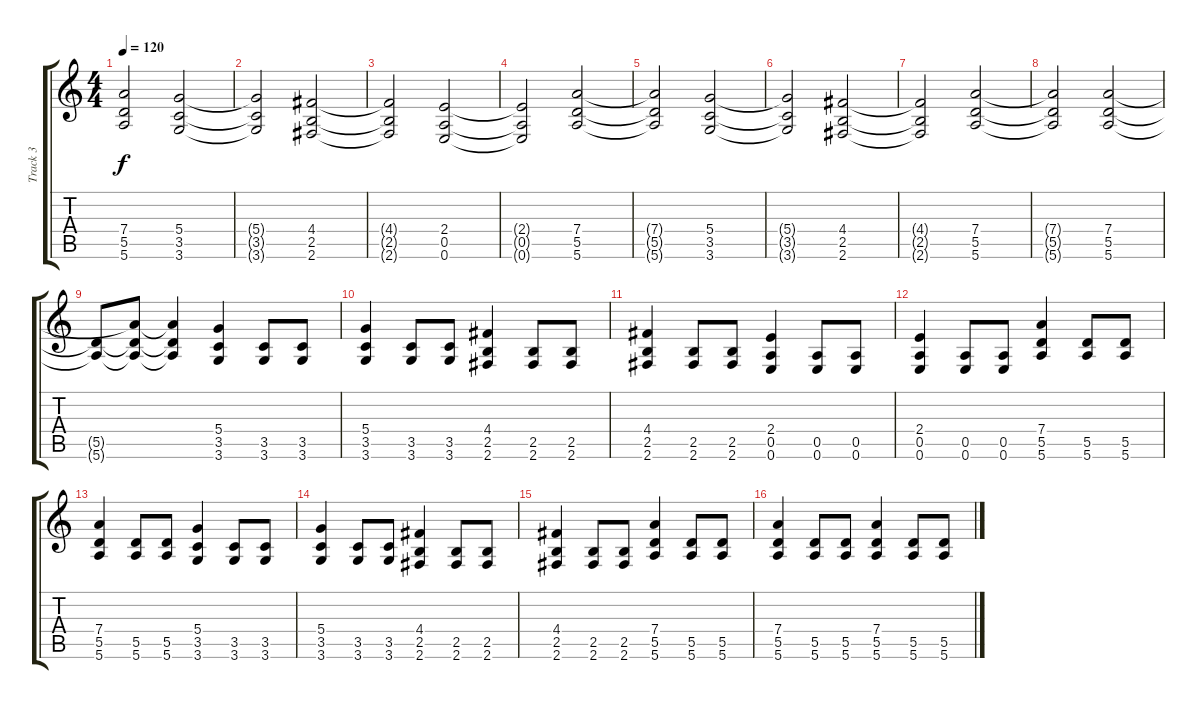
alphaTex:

\track ("Track 3" "Track 3") {instrument distortionguitar}
\staff {score tabs}
\tuning (E4 B3 G3 D3 A2 E2) {hide}
\ts (4 4)
\tempo 120
\clef g2
\ks c
(7.4{t} 5.5{t} 5.6{t}).2{dy f} (5.4 3.5 3.6).2 |
(5.4{t} 3.5{t} 3.6{t}).2 (4.4 2.5 2.6).2 |
(4.4{t} 2.5{t} 2.6{t}).2 (2.4 0.5 0.6).2 |
(2.4{t} 0.5{t} 0.6{t}).2 (7.4 5.5 5.6).2 |
(7.4{t} 5.5{t} 5.6{t}).2 (5.4 3.5 3.6).2 |
(5.4{t} 3.5{t} 3.6{t}).2 (4.4 2.5 2.6).2 |
(4.4{t} 2.5{t} 2.6{t}).2 (7.4 5.5 5.6).2 |
(7.4{t} 5.5{t} 5.6{t}).2 (7.4 5.5 5.6).2 |
(5.5{t} 5.6{t}).8 (7.4{t} 5.5{t} 5.6{t}).8 (7.4{t} 5.5{t} 5.6{t}).4 (5.4 3.5 3.6).4 (3.5 3.6).8 (3.5 3.6).8 |
(5.4 3.5 3.6).4 (3.5 3.6).8 (3.5 3.6).8 (4.4 2.5 2.6).4 (2.5 2.6).8 (2.5 2.6).8 |
(4.4 2.5 2.6).4 (2.5 2.6).8 (2.5 2.6).8 (2.4 0.5 0.6).4 (0.5 0.6).8 (0.5 0.6).8 |
(2.4 0.5 0.6).4 (0.5 0.6).8 (0.5 0.6).8 (7.4 5.5 5.6).4 (5.5 5.6).8 (5.5 5.6).8 |
(7.4 5.5 5.6).4 (5.5 5.6).8 (5.5 5.6).8 (5.4 3.5 3.6).4 (3.5 3.6).8 (3.5 3.6).8 |
(5.4 3.5 3.6).4 (3.5 3.6).8 (3.5 3.6).8 (4.4 2.5 2.6).4 (2.5 2.6).8 (2.5 2.6).8 |
(4.4 2.5 2.6).4 (2.5 2.6).8 (2.5 2.6).8 (7.4 5.5 5.6).4 (5.5 5.6).8 (5.5 5.6).8 |
(7.4 5.5 5.6).4 (5.5 5.6).8 (5.5 5.6).8 (7.4 5.5 5.6).4 (5.5 5.6).8 (5.5 5.6).8
